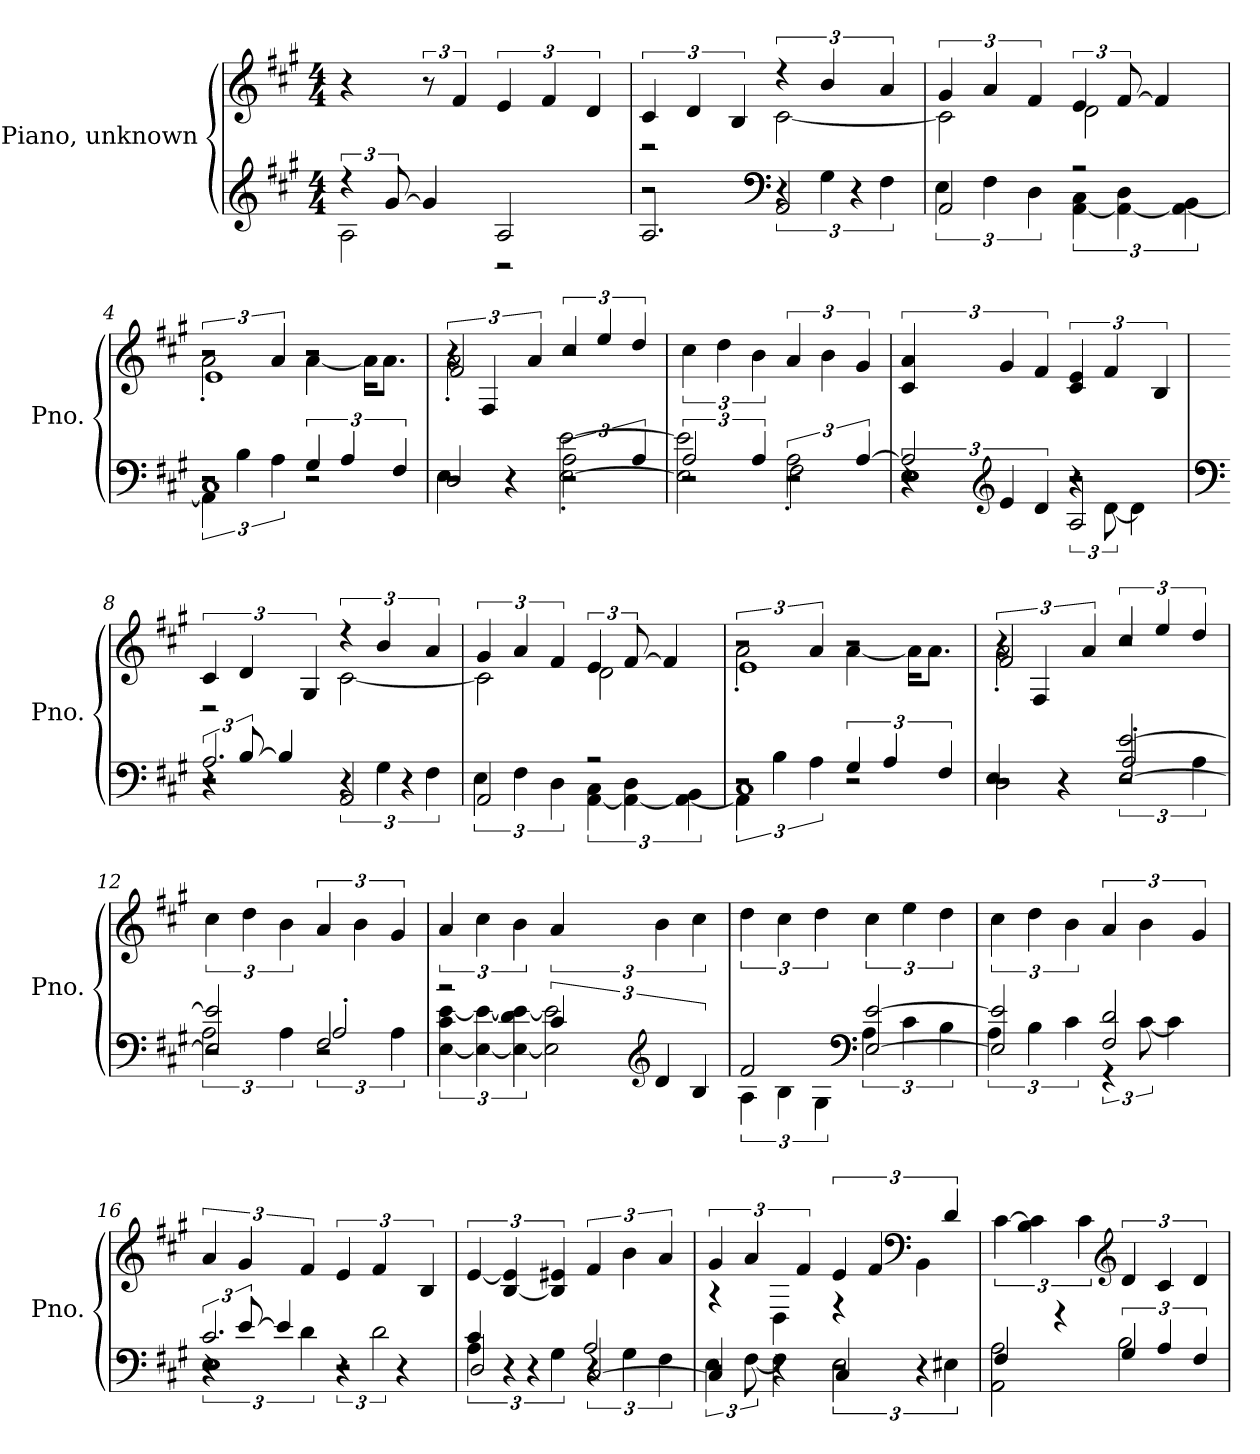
**kern	**kern
*part1	*part1
*staff2	*staff1
*I"Piano, unknown	*
*I'Pno.	*
*clefG2	*clefG2
*k[f#c#g#]	*k[f#c#g#]
*M4/4	*M4/4
*MM120	*MM120
=1	=1
*^	*
6r	2A\	4r
[12g#/	.	.
4g#/]	.	12r
.	.	6f#/
2A/	2r	6e/
.	.	6f#/
.	.	6d/
=2	=2	=2
*	*^	*^
2.A/	2r	2r	6c#/	2r
.	.	.	6d/	.
.	.	.	6B/	.
*clefF4	*	*	*	*
.	6r	2AA/	6r	[2c#\
.	6G#\	.	6b/	.
4r	.	.	.	.
.	6F#\	.	6a/	.
*	*v	*v	*	*
=3	=3	=3	=3
2AA/	6E\	6g#/	2c#\]
.	6F#\	6a/	.
.	6D\	6f#/	.
2r	[6AA\ 6C#\	6e/	2d\
.	6AA\_ 6D\	[12f#/	.
.	.	4f#/]	.
.	6AA\_ 6BB\	.	.
=4	=4	=4	=4
*	*^	*	*^
2r	6AA\]	1C#	3r	2a'\	1e
.	6B\	.	.	.	.
.	6A\	.	6a/	.	.
6G#/	2r	.	2r	[4a\	.
6A/	.	.	.	.	.
.	.	.	.	16a\KL]	.
.	.	.	.	8.a\J	.
6F#/	.	.	.	.	.
=5	=5	=5	=5	=5	=5
2D/	4E\	2r	6r	2a'\	2f#/
.	.	.	6F#/	.	.
.	4r	.	.	.	.
.	.	.	6a/	.	.
3r	2A'\	[2E\ [2e\	6cc#/	2r	2r
.	.	.	6ee/	.	.
6A/	.	.	6dd/	.	.
*	*	*	*v	*v	*v
!!LO:LB:g=z
=6	=6	=6	=6
*	*	*^	*
3A/	2r	2r	2E\] 2e\]	6cc#\
.	.	.	.	6dd\
6A/	.	.	.	6b\
2r	2A'\	3r	2F#\	6a/
.	.	.	.	6b\
.	.	[6A/	.	6g#/
=7	=7	=7	=7	=7
6r	2r	2A/]	1E	6c#/ 6a/
*clefG2	*	*	*	*
6e/	.	.	.	6g#/
6d/	.	.	.	6f#/
2A/	6r	2r	.	6c#/ 6e/
.	[12d\	.	.	6f#/
.	4d\]	.	.	.
.	.	.	.	6B/
*v	*v	*v	*v	*
=8	=8
*clefF4	*
*^	*^
*	*^	*	*
2.A/	2r	6r	6c#/	2r
.	.	[12B/	6d/	.
.	.	4B/]	.	.
.	.	.	6G#/	.
.	6r	2AA/	6r	[2c#\
.	6G#\	.	6b/	.
4r	.	.	.	.
.	6F#\	.	6a/	.
*	*v	*v	*	*
=9	=9	=9	=9
2AA/	6E\	6g#/	2c#\]
.	6F#\	6a/	.
.	6D\	6f#/	.
2r	[6AA\ 6C#\	6e/	2d\
.	6AA\_ 6D\	[12f#/	.
.	.	4f#/]	.
.	6AA\_ 6BB\	.	.
!!LO:LB:g=z
=10	=10	=10	=10
*	*^	*	*^
2r	6AA\]	1C#	3r	2a'\	1e
.	6B\	.	.	.	.
.	6A\	.	6a/	.	.
6G#/	2r	.	2r	[4a\	.
6A/	.	.	.	.	.
.	.	.	.	16a\KL]	.
.	.	.	.	8.a\J	.
6F#/	.	.	.	.	.
=11	=11	=11	=11	=11	=11
2r	2D\	4E/	6r	2a'\	2f#/
.	.	.	6F#/	.	.
.	.	4r	.	.	.
.	.	.	6a/	.	.
[2E/ [2e/	3r	2A'/	6cc#/	2r	2r
.	.	.	6ee/	.	.
.	6A\	.	6dd/	.	.
*	*	*	*v	*v	*v
=12	=12	=12	=12
2E/] 2e/]	3A\	2r	6cc#\
.	.	.	6dd\
.	6A\	.	6b\
2F#/	3r	2A'/	6a/
.	.	.	6b\
.	6A\	.	6g#/
*	*v	*v	*
=13	=13	=13
2r	[6E\ 6c#\ [6e\	6a/
.	6E\_ 6e\_	6cc#\
.	6E\_ 6d\ 6e\_	6b\
6c#/	2E\] 2e\]	6a/
*clefG2	*	*
6d/	.	6b\
6B/	.	6cc#\
=14	=14	=14
2f#/	6A\	6dd\
.	6B\	6cc#\
.	6G#\	6dd\
*clefF4	*	*
[2E/ [2e/	6A\	6cc#\
.	6c#\	6ee\
.	6B\	6dd\
!!LO:LB:g=z
=15	=15	=15
2E/] 2e/]	6A\	6cc#\
.	6B\	6dd\
.	6c#\	6b\
2F#/ 2d/	6r	6a/
.	[12c#\	6b\
.	4c#\]	.
.	.	6g#/
=16	=16	=16
*^	*^	*
6r	3r	2.c#/	1E	6a/
[12e/	.	.	.	6g#/
4e/]	.	.	.	.
.	6d\	.	.	6f#/
2r	6r	.	.	6e/
.	3d\	.	.	6f#/
.	.	4r	.	.
.	.	.	.	6B/
*	*	*v	*v	*
=17	=17	=17	=17
4c#/	6A\	2D/	[6e/
.	6r	.	[6B/ 6e/]
4r	.	.	.
.	6G#\	.	6B/] 6e#X/
[2C#/	6r	2A/	6f#/
.	6G#\	.	6b\
.	6F#\	.	6a/
=18	=18	=18	=18
*	*	*	*^
4C#/]	6E\	2r	6g#/	4r
.	[12F#\	.	6a/	.
4r	4F#\]	.	.	4D\
.	.	.	6f#/	.
2r	3E\	4C#/	6e/	4r
.	.	.	6f#/	.
*	*	*	*clefF4	*
.	.	4r	.	4BB\
.	6E#X\	.	6d/	.
*	*v	*v	*	*
*	*	*v	*v
!!LO:LB:g=z
=19	=19	=19
4F#/	2AA\ 2A\	[6c#\
.	.	6B\ 6c#\]
4r	.	.
.	.	6c#\
*	*	*clefG2
6G#/	2B\	6d/
6A/	.	6c#/
6F#/	.	6d/
*v	*v	*
=	=
*-	*-
